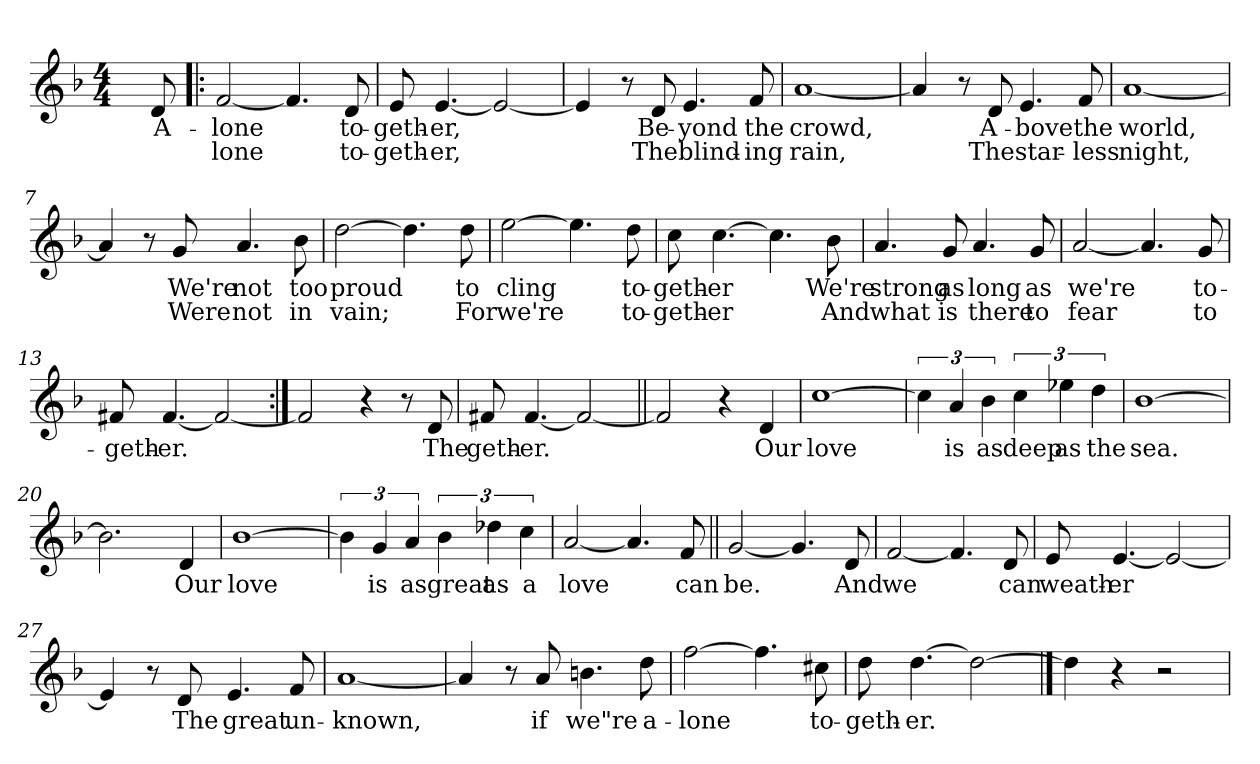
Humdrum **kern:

**kern	**text	**text
*part1	*part1	*part1
*staff1	*staff1	*staff1
*clefG2	*	*
*k[b-]	*	*
*F:	*	*
*M4/4	*	*
=	=	=
8ryy	.	.
!	!LO:LY:b	!
8d	A-	.
=1!|:	=1!|:	=1!|:
!	!LO:LY:b	!LO:LY:b
[2f	-lone	lone
4.f]	.	.
!	!LO:LY:b	!LO:LY:b
8d	to-	to-
=2	=2	=2
!	!LO:LY:b	!LO:LY:b
8eL	-geth-	-geth-
!	!LO:LY:b	!LO:LY:b
[4.e	-er,	-er,
2e_	.	.
=3	=3	=3
4e]	.	.
8r	.	.
!	!LO:LY:b	!LO:LY:b
8d	Be-	The
!	!LO:LY:b	!LO:LY:b
4.e	-yond	blind-
!	!LO:LY:b	!LO:LY:b
8f	the	-ing
=4	=4	=4
!	!LO:LY:b	!LO:LY:b
[1a	crowd,	rain,
!!LO:LB:g=z
=5	=5	=5
4a]	.	.
8r	.	.
!	!LO:LY:b	!LO:LY:b
8d	A-	The
!	!LO:LY:b	!LO:LY:b
4.e	-bove	star-
!	!LO:LY:b	!LO:LY:b
8f	the	-less
=6	=6	=6
!	!LO:LY:b	!LO:LY:b
[1a	world,	night,
=7	=7	=7
4a]	.	.
8r	.	.
!	!LO:LY:b	!LO:LY:b
8g	We're	Were
!	!LO:LY:b	!LO:LY:b
4.a	not	not
!	!LO:LY:b	!LO:LY:b
8b-	too	in
=8	=8	=8
!	!LO:LY:b	!LO:LY:b
[2dd	proud	vain;
4.dd]	.	.
!	!LO:LY:b	!LO:LY:b
8dd	to	For
!!LO:LB:g=z
=9	=9	=9
!	!LO:LY:b	!LO:LY:b
[2ee	cling	we're
4.ee]	.	.
!	!LO:LY:b	!LO:LY:b
8dd	to-	to-
=10	=10	=10
!	!LO:LY:b	!LO:LY:b
8ccL	-geth-	-geth-
!	!LO:LY:b	!LO:LY:b
[4.cc	-er	-er
4.cc]	.	.
!	!LO:LY:b	!LO:LY:b
8b-	We're	And
=11	=11	=11
!	!LO:LY:b	!LO:LY:b
4.a	strong	what
!	!LO:LY:b	!LO:LY:b
8g	as	is
!	!LO:LY:b	!LO:LY:b
4.a	long	there
!	!LO:LY:b	!LO:LY:b
8g	as	to
=12	=12	=12
!	!LO:LY:b	!LO:LY:b
[2a	we're	fear
4.a]	.	.
!	!LO:LY:b	!LO:LY:b
8g	to-	to
!!LO:LB:g=z
=13	=13	=13
!	!LO:LY:b	!
8f#L	-geth-	.
!	!LO:LY:b	!
[4.f#	-er.	.
2f#_	.	.
=14:|!	=14:|!	=14:|!
2f#]	.	.
4r	.	.
8r	.	.
!	!LO:LY:b	!
8d	The	.
=15	=15	=15
!	!LO:LY:b	!
8f#L	geth-	.
!	!LO:LY:b	!
[4.f#	-er.	.
2f#_	.	.
=16||	=16||	=16||
2f#]	.	.
4r	.	.
!	!LO:LY:b	!
4d	Our	.
!!LO:LB:g=z
=17	=17	=17
!	!LO:LY:b	!
[1cc	love	.
=18	=18	=18
6cc]	.	.
!	!LO:LY:b	!
6a	is	.
!	!LO:LY:b	!
6b-	as	.
!	!LO:LY:b	!
6cc	deep	.
!	!LO:LY:b	!
6ee-	as	.
!	!LO:LY:b	!
6dd	the	.
=19	=19	=19
!	!LO:LY:b	!
[1b-	sea.	.
=20	=20	=20
2.b-]	.	.
!	!LO:LY:b	!
4d	Our	.
!!LO:LB:g=z
=21	=21	=21
!	!LO:LY:b	!
[1b-	love	.
=22	=22	=22
6b-]	.	.
!	!LO:LY:b	!
6g	is	.
!	!LO:LY:b	!
6a	as	.
!	!LO:LY:b	!
6b-	great	.
!	!LO:LY:b	!
6dd-	as	.
!	!LO:LY:b	!
6cc	a	.
=23	=23	=23
!	!LO:LY:b	!
[2a	love	.
4.a]	.	.
!	!LO:LY:b	!
8f	can	.
=24||	=24||	=24||
!	!LO:LY:b	!
[2g	be.	.
4.g]	.	.
!	!LO:LY:b	!
8d	And	.
!!LO:LB:g=z
=25	=25	=25
!	!LO:LY:b	!
[2f	we	.
4.f]	.	.
!	!LO:LY:b	!
8d	can	.
=26	=26	=26
!	!LO:LY:b	!
8eL	weath-	.
!	!LO:LY:b	!
[4.e	-er	.
2e_	.	.
=27	=27	=27
4e]	.	.
8r	.	.
!	!LO:LY:b	!
8d	The	.
!	!LO:LY:b	!
4.e	great	.
!	!LO:LY:b	!
8f	un-	.
=28	=28	=28
!	!LO:LY:b	!
[1a	-known,	.
!!LO:LB:g=z
=29	=29	=29
4a]	.	.
8r	.	.
!	!LO:LY:b	!
8a	if	.
!	!LO:LY:b	!
4.b	we"re	.
!	!LO:LY:b	!
8dd	a-	.
=30	=30	=30
!	!LO:LY:b	!
[2ff	-lone	.
4.ff]	.	.
!	!LO:LY:b	!
8cc#	to-	.
=31	=31	=31
!	!LO:LY:b	!
8ddL	-geth-	.
!	!LO:LY:b	!
[4.dd	-er.	.
2dd_	.	.
==32	==32	==32
4dd]	.	.
4r	.	.
2r	.	.
=	=	=
*-	*-	*-
